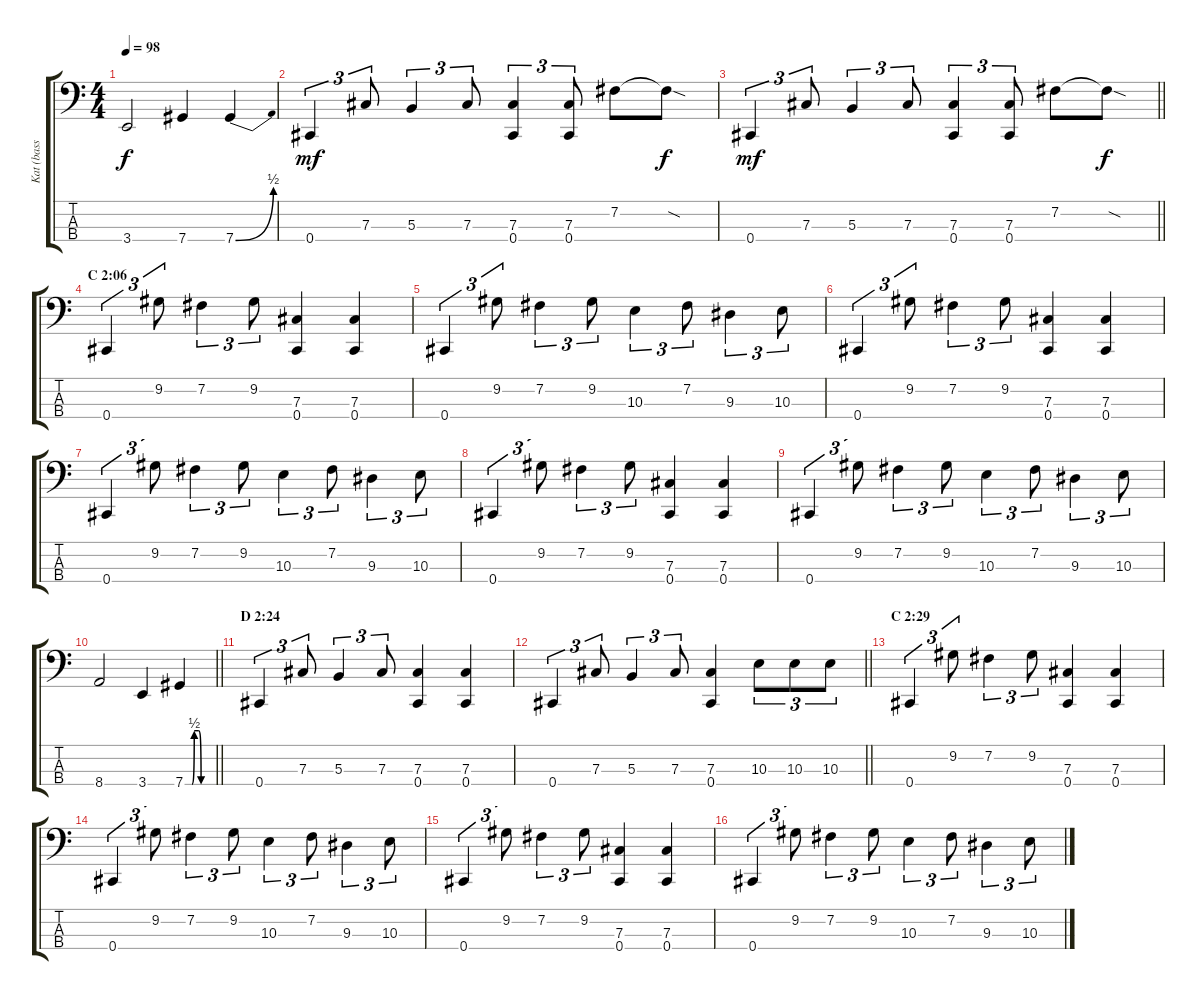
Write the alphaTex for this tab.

\track ("Kat (bass guitar)" "Kat (bass ") {instrument electricbasspick}
\staff {score tabs}
\tuning (E2 B1 Gb1 Db1) {hide}
\ts (4 4)
\tempo 98
\clef f4
\ks c
3.4.2{dy f} 7.4.4 7.4{be (bend 0 0 60 2)}.4 |
0.4.4{tu (3 2) dy mf} 7.3.8{tu (3 2)} 5.3.4{tu (3 2)} 7.3.8{tu (3 2)} (7.3 0.4).4{tu (3 2)} (7.3 0.4).8{tu (3 2)} 7.2.8 7.2{sod t}.8{dy f} |
\barLineRight lightlight
0.4.4{tu (3 2) dy mf} 7.3.8{tu (3 2)} 5.3.4{tu (3 2)} 7.3.8{tu (3 2)} (7.3 0.4).4{tu (3 2)} (7.3 0.4).8{tu (3 2)} 7.2.8 7.2{sod t}.8{dy f} |
\section ("" "C 2:06 ")
0.4.4{tu (3 2)} 9.2.8{tu (3 2)} 7.2.4{tu (3 2)} 9.2.8{tu (3 2)} (7.3 0.4).4 (7.3 0.4).4 |
0.4.4{tu (3 2)} 9.2.8{tu (3 2)} 7.2.4{tu (3 2)} 9.2.8{tu (3 2)} 10.3.4{tu (3 2)} 7.2.8{tu (3 2)} 9.3.4{tu (3 2)} 10.3.8{tu (3 2)} |
0.4.4{tu (3 2)} 9.2.8{tu (3 2)} 7.2.4{tu (3 2)} 9.2.8{tu (3 2)} (7.3 0.4).4 (7.3 0.4).4 |
0.4.4{tu (3 2)} 9.2.8{tu (3 2)} 7.2.4{tu (3 2)} 9.2.8{tu (3 2)} 10.3.4{tu (3 2)} 7.2.8{tu (3 2)} 9.3.4{tu (3 2)} 10.3.8{tu (3 2)} |
0.4.4{tu (3 2)} 9.2.8{tu (3 2)} 7.2.4{tu (3 2)} 9.2.8{tu (3 2)} (7.3 0.4).4 (7.3 0.4).4 |
0.4.4{tu (3 2)} 9.2.8{tu (3 2)} 7.2.4{tu (3 2)} 9.2.8{tu (3 2)} 10.3.4{tu (3 2)} 7.2.8{tu (3 2)} 9.3.4{tu (3 2)} 10.3.8{tu (3 2)} |
\barLineRight lightlight
8.4.2 3.4.4 7.4{be (custom 0 0 15 0 20 2 30 2 35 0 60 0)}.4 |
\section ("" "D 2:24")
0.4.4{tu (3 2)} 7.3.8{tu (3 2)} 5.3.4{tu (3 2)} 7.3.8{tu (3 2)} (7.3 0.4).4 (7.3 0.4).4 |
\barLineRight lightlight
0.4.4{tu (3 2)} 7.3.8{tu (3 2)} 5.3.4{tu (3 2)} 7.3.8{tu (3 2)} (7.3 0.4).4 10.3.8{tu (3 2)} 10.3.8{tu (3 2)} 10.3.8{tu (3 2)} |
\section ("" "C 2:29")
0.4.4{tu (3 2)} 9.2.8{tu (3 2)} 7.2.4{tu (3 2)} 9.2.8{tu (3 2)} (7.3 0.4).4 (7.3 0.4).4 |
0.4.4{tu (3 2)} 9.2.8{tu (3 2)} 7.2.4{tu (3 2)} 9.2.8{tu (3 2)} 10.3.4{tu (3 2)} 7.2.8{tu (3 2)} 9.3.4{tu (3 2)} 10.3.8{tu (3 2)} |
0.4.4{tu (3 2)} 9.2.8{tu (3 2)} 7.2.4{tu (3 2)} 9.2.8{tu (3 2)} (7.3 0.4).4 (7.3 0.4).4 |
0.4.4{tu (3 2)} 9.2.8{tu (3 2)} 7.2.4{tu (3 2)} 9.2.8{tu (3 2)} 10.3.4{tu (3 2)} 7.2.8{tu (3 2)} 9.3.4{tu (3 2)} 10.3.8{tu (3 2)}
